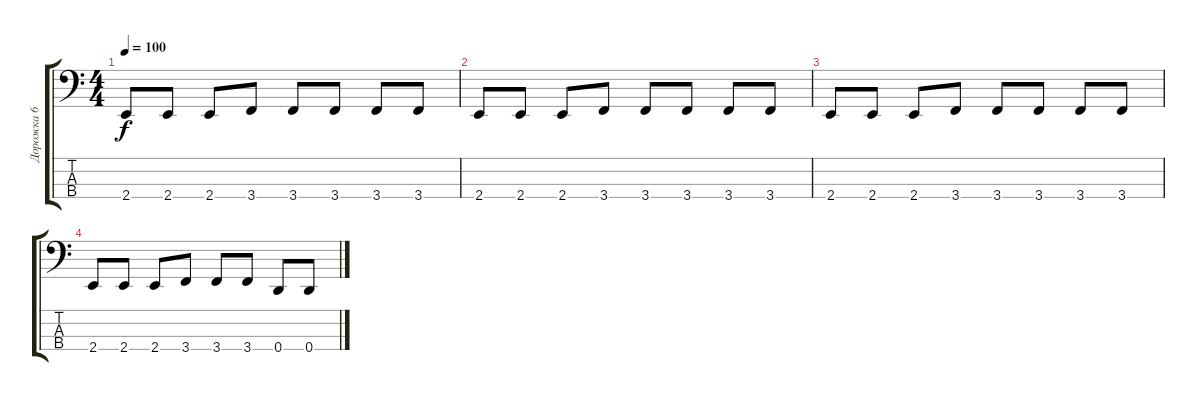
\track ("Дорожка 6" "Дорожка 6") {instrument electricbassfinger}
\staff {score tabs}
\tuning (G2 D2 A1 D1) {hide}
\ts (4 4)
\tempo 100
\clef f4
\ks c
2.4.8{dy f} 2.4.8 2.4.8 3.4.8 3.4.8 3.4.8 3.4.8 3.4.8 |
2.4.8 2.4.8 2.4.8 3.4.8 3.4.8 3.4.8 3.4.8 3.4.8 |
2.4.8 2.4.8 2.4.8 3.4.8 3.4.8 3.4.8 3.4.8 3.4.8 |
2.4.8 2.4.8 2.4.8 3.4.8 3.4.8 3.4.8 0.4.8 0.4.8
